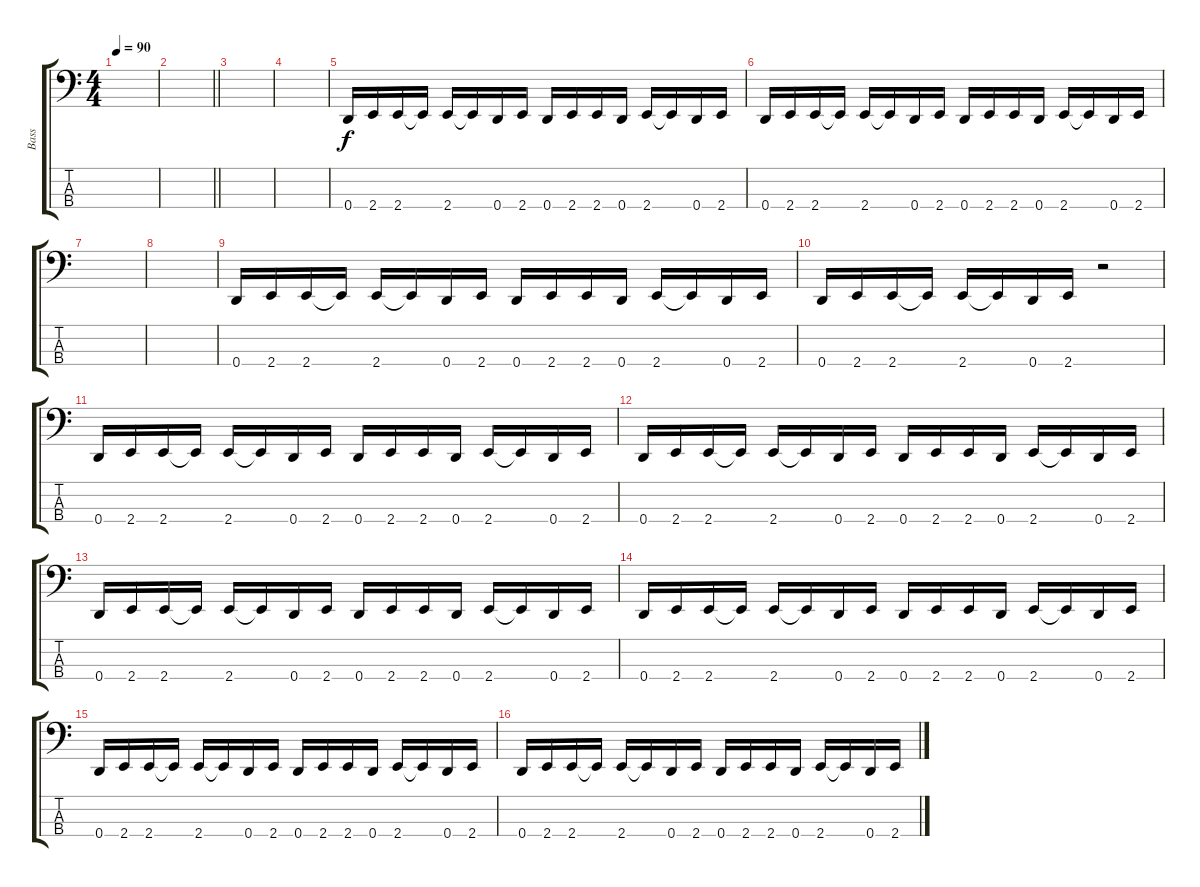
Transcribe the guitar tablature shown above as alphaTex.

\track ("Bass" "Bass") {instrument electricbassfinger}
\staff {score tabs}
\tuning (G2 D2 A1 D1) {hide}
\ts (4 4)
\tempo 90
\clef f4
\ks c
|
\barLineRight lightlight
|
|
|
0.4.16 2.4.16 2.4.16 2.4{t}.16 2.4.16 2.4{t}.16 0.4.16 2.4.16 0.4.16 2.4.16 2.4.16 0.4.16 2.4.16 2.4{t}.16 0.4.16 2.4.16 |
0.4.16 2.4.16 2.4.16 2.4{t}.16 2.4.16 2.4{t}.16 0.4.16 2.4.16 0.4.16 2.4.16 2.4.16 0.4.16 2.4.16 2.4{t}.16 0.4.16 2.4.16 |
|
|
0.4.16 2.4.16 2.4.16 2.4{t}.16 2.4.16 2.4{t}.16 0.4.16 2.4.16 0.4.16 2.4.16 2.4.16 0.4.16 2.4.16 2.4{t}.16 0.4.16 2.4.16 |
0.4.16 2.4.16 2.4.16 2.4{t}.16 2.4.16 2.4{t}.16 0.4.16 2.4.16 r.2 |
0.4.16 2.4.16 2.4.16 2.4{t}.16 2.4.16 2.4{t}.16 0.4.16 2.4.16 0.4.16 2.4.16 2.4.16 0.4.16 2.4.16 2.4{t}.16 0.4.16 2.4.16 |
0.4.16 2.4.16 2.4.16 2.4{t}.16 2.4.16 2.4{t}.16 0.4.16 2.4.16 0.4.16 2.4.16 2.4.16 0.4.16 2.4.16 2.4{t}.16 0.4.16 2.4.16 |
0.4.16 2.4.16 2.4.16 2.4{t}.16 2.4.16 2.4{t}.16 0.4.16 2.4.16 0.4.16 2.4.16 2.4.16 0.4.16 2.4.16 2.4{t}.16 0.4.16 2.4.16 |
0.4.16 2.4.16 2.4.16 2.4{t}.16 2.4.16 2.4{t}.16 0.4.16 2.4.16 0.4.16 2.4.16 2.4.16 0.4.16 2.4.16 2.4{t}.16 0.4.16 2.4.16 |
0.4.16 2.4.16 2.4.16 2.4{t}.16 2.4.16 2.4{t}.16 0.4.16 2.4.16 0.4.16 2.4.16 2.4.16 0.4.16 2.4.16 2.4{t}.16 0.4.16 2.4.16 |
0.4.16 2.4.16 2.4.16 2.4{t}.16 2.4.16 2.4{t}.16 0.4.16 2.4.16 0.4.16 2.4.16 2.4.16 0.4.16 2.4.16 2.4{t}.16 0.4.16 2.4.16
